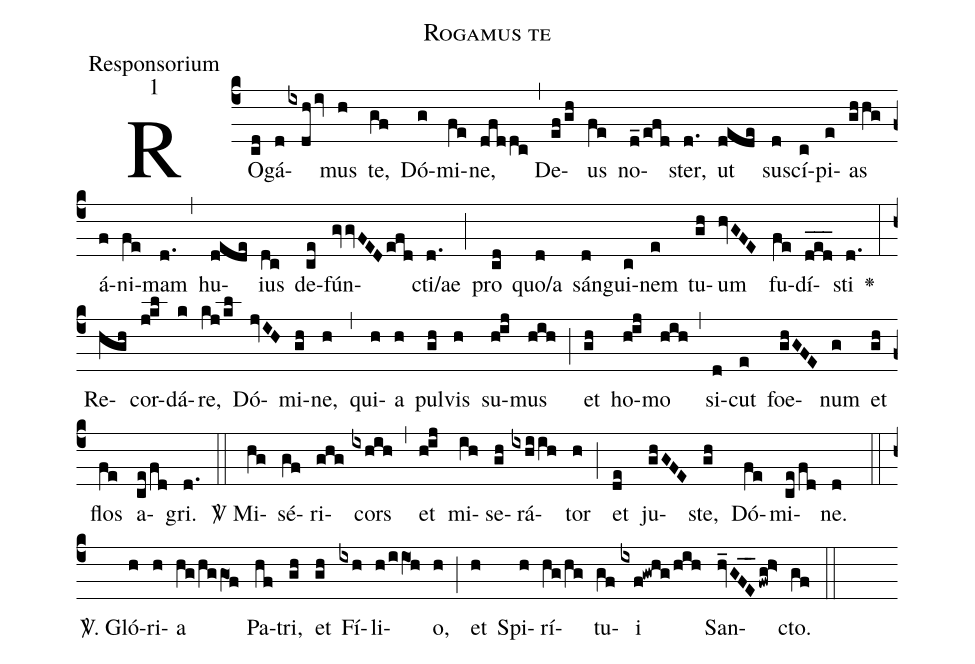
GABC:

name:Rogamus te;
office-part:Responsorium;
mode:1;
%%
%%
(c4)RO(cd)gá(dixdhiv)mus(h) te,(gf) Dó(g)mi(fe)ne,(dfddc) (,)
De(ef/gh)us(fe) no(d_/efd)ster,(d.) ut(dede) su(d)scí(c)pi(e)as(ghhg) á(f)ni(fe)mam(d.) (,)
hu(dede)ius(dc) de(ce)fún-(gvgvFEDefd)cti/ae(d.) (;)
pro(cd) quo/a(d) sá(d)ngui(c)nem(e) tu(gh)um(hvGFE) fu(fe)dí(d_e_d_)sti(d.) <v>\greheightstar</v>(:)
Re(hgh)cor(jkl)dá(k)re,(kj/kl) Dó(jvIH)mi(gh)ne,(h) (,) qui(h)a(h) pul(gh)vis(h) su(hij)mus(hih) (;)
et(gh) ho(hij)mo(hih) (,) si(d)cut(e) foe(ghGFE)num(g) et(gh) flos(fe) a(ce/fd)gri.(d.) (::)

<sp>V/</sp>
Mi(hg)sé(gf)ri(ghg)cors(ixhih) (,) et(hij) mi(ih)se(gh)rá(ixhiih)tor(h) (;)
et(de) ju(ghGFE)ste,(gh) Dó(fe)mi(ce/fd)ne.(d) (::)


<sp>V/</sp>.
Gló(h)ri(h)a(hg/hg/gO1f) Pa(hf)tri,(gh) et(gh) Fí(ixh)li(h/iiO1h)o,(h) (;)
et(h) Spi(h)rí(hg/hg)tu(gf)i(ixf!gwhg/hih)
San(hv_GF_E_fwg!h>)cto.(gf) (::)
